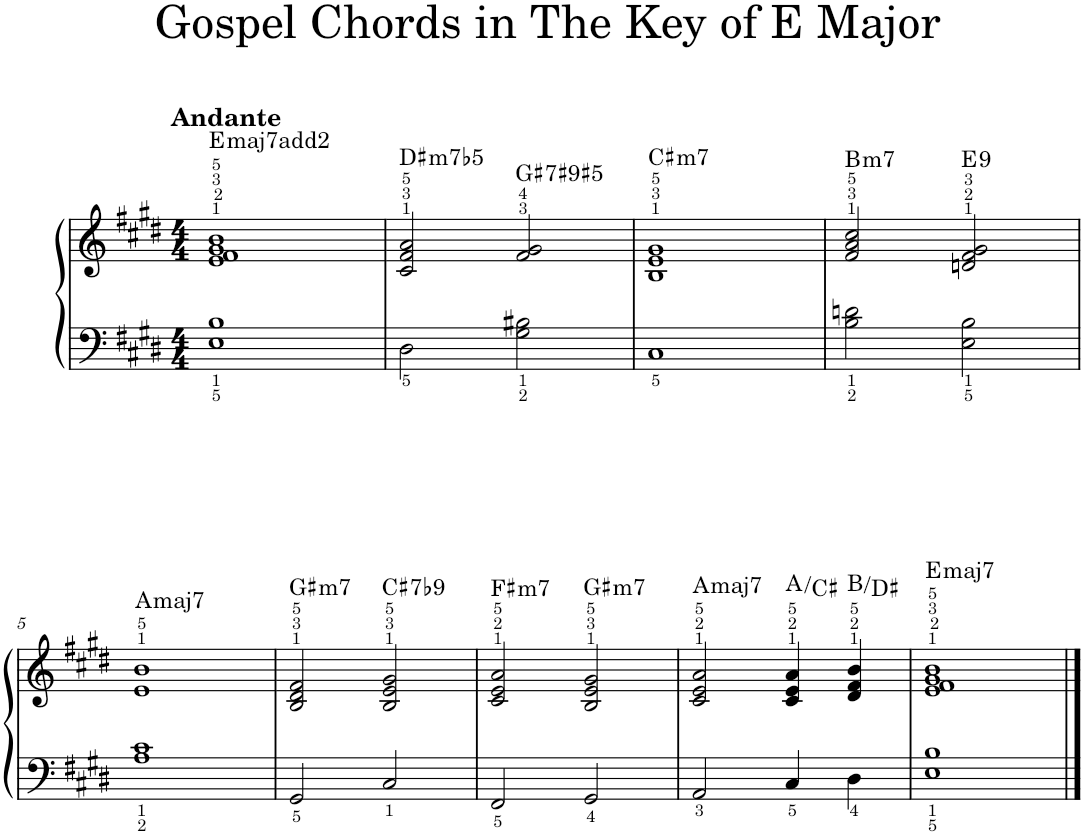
**kern	**kern	**harte
*part1	*part1	*part1
*staff2	*staff1	*
*I"Piano	*	*
*I'Pno.	*	*
*clefF4	*clefG2	*
*k[f#c#g#d#]	*k[f#c#g#d#]	*
*M4/4	*M4/4	*
=1	=1	=1
!	!LO:TX:a:B:t=Andante	!LO:H:kt=maj7
1E 1B	1e 1f# 1g# 1b	E:maj7(2)
=2	=2	=2
!	!	!LO:H:kt=m7b5
2D#\	2c#/ 2f#/ 2a/	D#:hdim7
!	!	!LO:H:kt=7
2G#\ 2B#X\	2f#/ 2g#/	G#:(3,#5,b7,#9)
=3	=3	=3
!	!	!LO:H:kt=m7
1C#	1B 1e 1g#	C#:min7
=4	=4	=4
!	!	!LO:H:kt=m7
2B\ 2dn\	2f#/ 2a/ 2cc#/	B:min7
!	!	!LO:H:kt=9
2E\ 2B\	2dn/ 2f#/ 2g#/	E:9
!!LO:LB:g=z
=5	=5	=5
!	!	!LO:H:kt=maj7
1A 1c#	1e 1b	A:maj7
=6	=6	=6
!	!	!LO:H:kt=m7
2GG#/	2B/ 2d#/ 2f#/	G#:min7
!	!	!LO:H:kt=7
2C#/	2B/ 2e/ 2g#/	C#:7(b9)
=7	=7	=7
!	!	!LO:H:kt=m7
2FF#/	2c#/ 2e/ 2a/	F#:min7
!	!	!LO:H:kt=m7
2GG#/	2B/ 2e/ 2g#/	G#:min7
=8	=8	=8
!	!	!LO:H:kt=maj7
2AA/	2c#/ 2e/ 2a/	A:maj7
4C#/	4c#/ 4e/ 4a/	A:maj/3
4D#\	4d#/ 4f#/ 4b/	B:maj/3
=9	=9	=9
!	!	!LO:H:kt=maj7
1E 1B	1e 1f# 1g# 1b	E:maj7
==	==	==
*-	*-	*-
